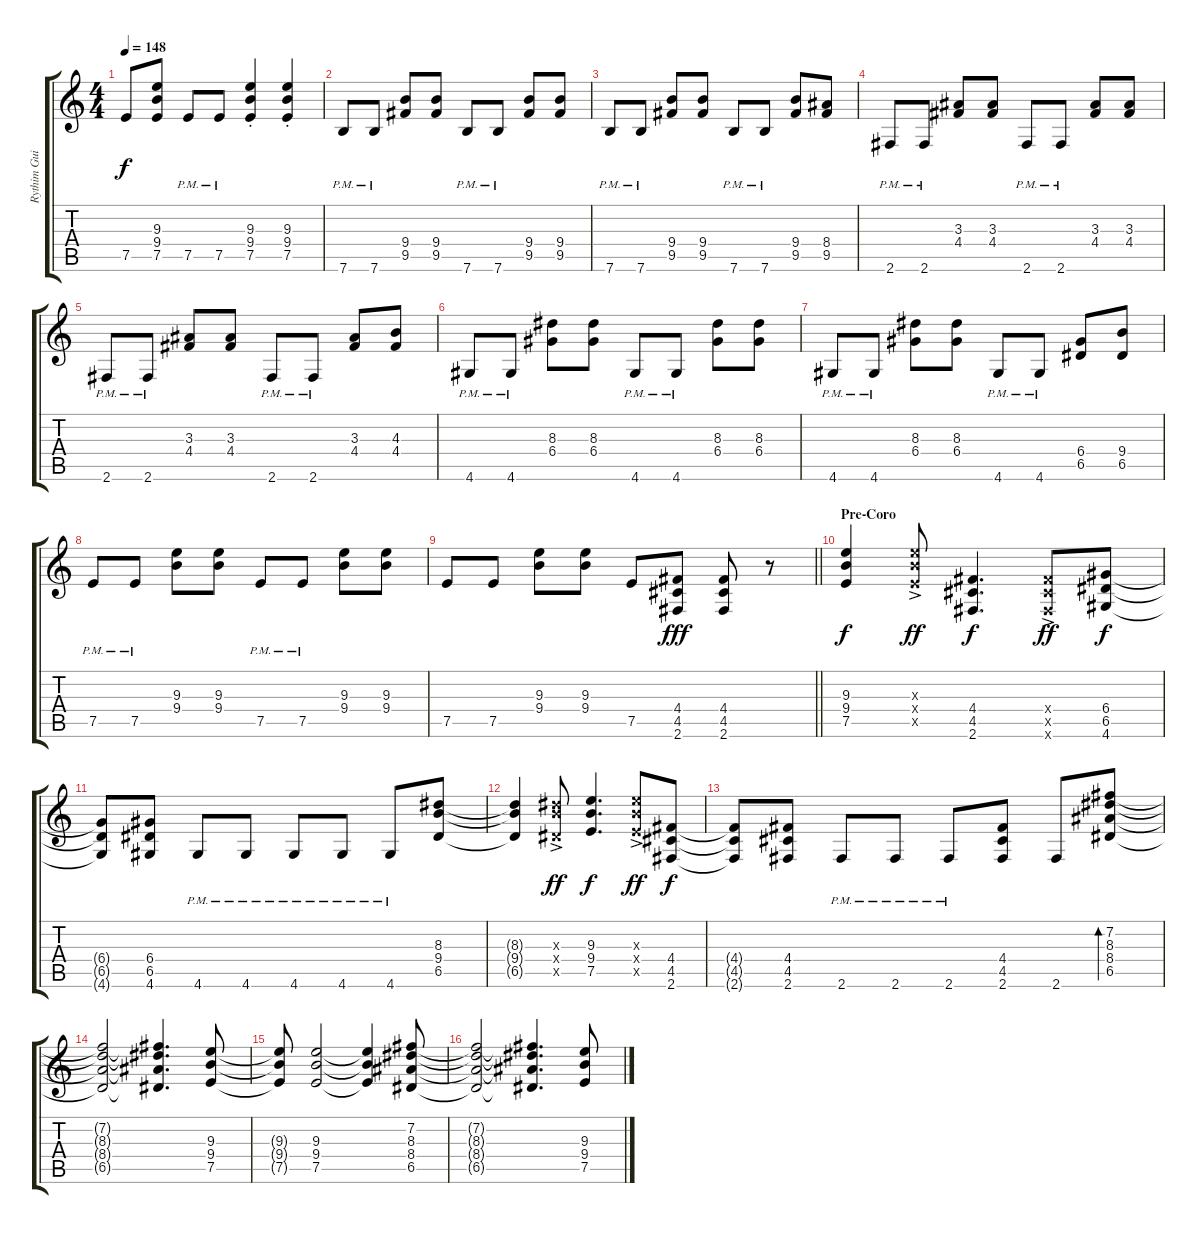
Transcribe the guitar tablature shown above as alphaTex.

\track ("Rythim Guitar" "Rythim Gui") {instrument distortionguitar}
\staff {score tabs}
\tuning (E4 B3 G3 D3 A2 E2) {hide}
\ts (4 4)
\tempo 148
\clef g2
\ks c
7.5.8{dy f} (9.3 9.4 7.5).8 7.5{pm}.8 7.5{pm}.8 (9.3 9.4 7.5{st}).4 (9.3 9.4 7.5{st}).4 |
7.6{pm}.8 7.6{pm}.8 (9.4 9.5).8 (9.4 9.5).8 7.6{pm}.8 7.6{pm}.8 (9.4 9.5).8 (9.4 9.5).8 |
7.6{pm}.8 7.6{pm}.8 (9.4 9.5).8 (9.4 9.5).8 7.6{pm}.8 7.6{pm}.8 (9.4 9.5).8 (8.4 9.5).8 |
2.6{pm}.8 2.6{pm}.8 (3.3 4.4).8 (3.3 4.4).8 2.6{pm}.8 2.6{pm}.8 (3.3 4.4).8 (3.3 4.4).8 |
2.6{pm}.8 2.6{pm}.8 (3.3 4.4).8 (3.3 4.4).8 2.6{pm}.8 2.6{pm}.8 (3.3 4.4).8 (4.3 4.4).8 |
4.6{pm}.8 4.6{pm}.8 (8.3 6.4).8 (8.3 6.4).8 4.6{pm}.8 4.6{pm}.8 (8.3 6.4).8 (8.3 6.4).8 |
4.6{pm}.8 4.6{pm}.8 (8.3 6.4).8 (8.3 6.4).8 4.6{pm}.8 4.6{pm}.8 (6.4 6.5).8 (9.4 6.5).8 |
7.5{pm}.8 7.5{pm}.8 (9.3 9.4).8 (9.3 9.4).8 7.5{pm}.8 7.5{pm}.8 (9.3 9.4).8 (9.3 9.4).8 |
\barLineRight lightlight
7.5.8 7.5.8 (9.3 9.4).8 (9.3 9.4).8 7.5.8 (4.4 4.5 2.6).8{dy fff} (4.4 4.5 2.6).8 r.8 |
\section ("" "Pre-Coro")
(9.3 9.4 7.5).4{dy f} (9.3{x} 9.4{ac x} 7.5{ac x}).8{dy ff} (4.4 4.5 2.6).4{d dy f} (4.4{ac x} 4.5{ac x} 2.6{x}).8{dy ff} (6.4 6.5 4.6).8{dy f} |
(6.4{t} 6.5{t} 4.6{t}).8 (6.4 6.5 4.6).8 4.6{pm}.8 4.6{pm}.8 4.6{pm}.8 4.6{pm}.8 4.6{pm}.8 (8.3 9.4 6.5).8 |
(8.3{t} 9.4{t} 6.5{t}).4 (8.3{ac x} 9.4{ac x} 6.5{x}).8{dy ff} (9.3 9.4 7.5).4{d dy f} (9.3{ac x} 9.4{ac x} 7.5{x}).8{dy ff} (4.4 4.5 2.6).8{dy f} |
(4.4{t} 4.5{t} 2.6{t}).8 (4.4 4.5 2.6).8 2.6{pm}.8 2.6{pm}.8 2.6{pm}.8 (4.4 4.5 2.6).8 2.6.8 (7.2 8.3 8.4 6.5).8{bd 240} |
(7.2{t} 8.3{t} 8.4{t} 6.5{t}).2 (7.2{t} 8.3{t} 8.4{t} 6.5{t}).4{d} (9.3 9.4 7.5).8 |
(9.3{t} 9.4{t} 7.5{t}).8 (9.3 9.4 7.5).2 (9.3{t} 9.4{t} 7.5{t}).4 (7.2 8.3 8.4 6.5).8 |
(7.2{t} 8.3{t} 8.4{t} 6.5{t}).2 (7.2{t} 8.3{t} 8.4{t} 6.5{t}).4{d} (9.3 9.4 7.5).8
